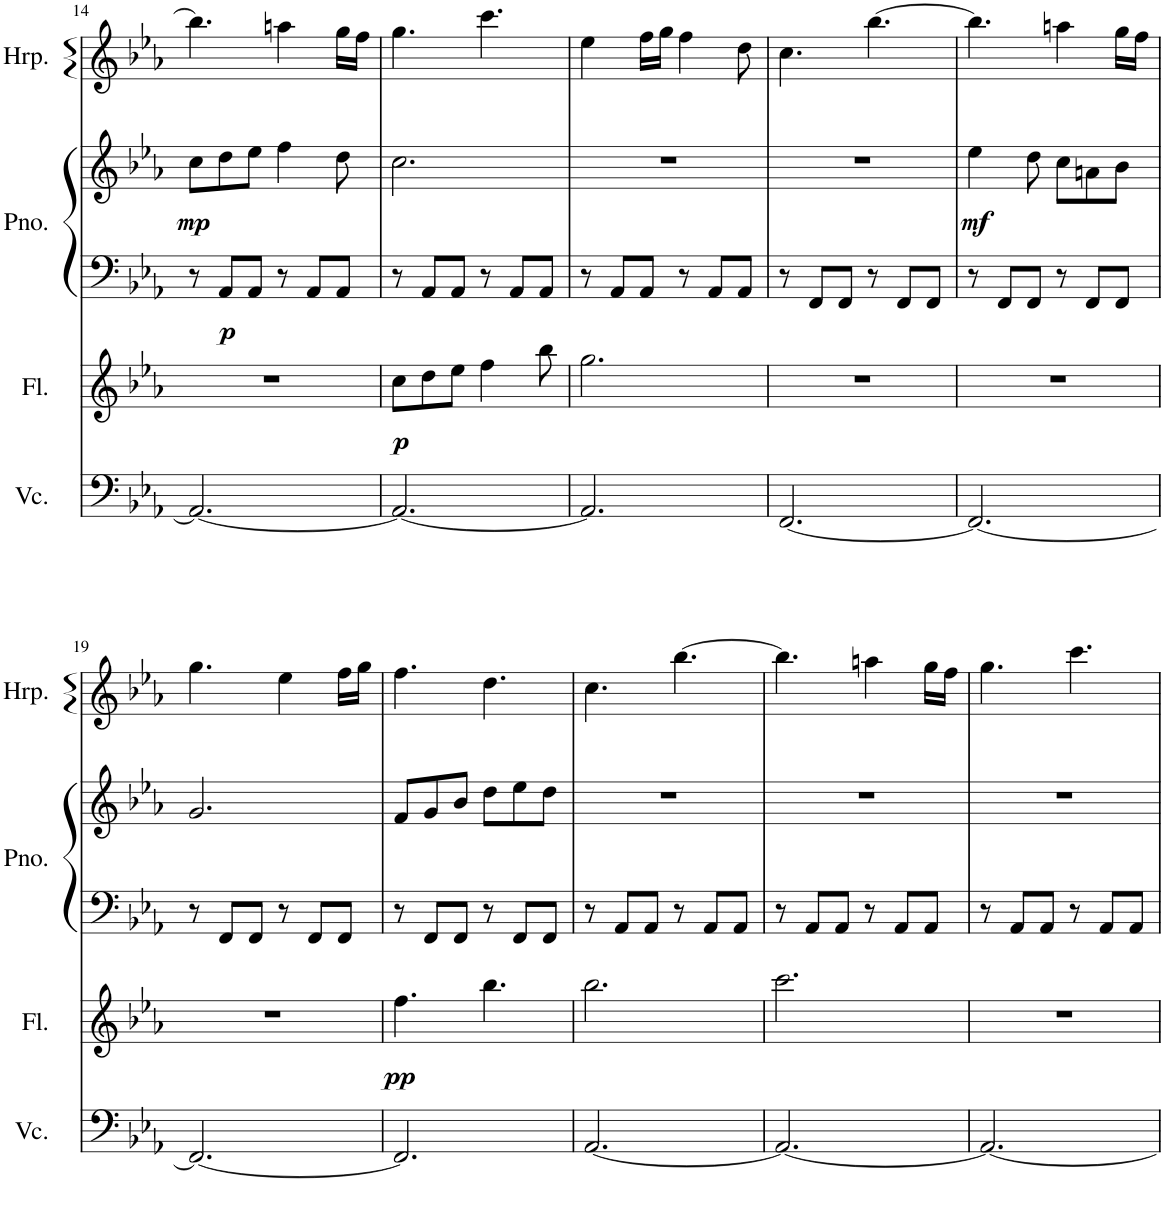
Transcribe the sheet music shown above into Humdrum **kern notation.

**kern	**kern	**dynam	**kern	**kern	**dynam	**kern
*part4	*part3	*part3	*part2	*part2	*part2	*part1
*staff5	*staff4	*staff4	*staff3	*staff2	*staff2/3	*staff1
*I"Violoncello	*I"Flute	*	*I"Piano	*	*	*I"Harp
*I'Vc.	*I'Fl.	*	*I'Pno.	*	*	*I'Hrp.
!!LO:PB:g=z
*clefF4	*clefG2	*	*clefF4	*clefG2	*	*clefG2
*k[b-e-a-]	*k[b-e-a-]	*	*k[b-e-a-]	*k[b-e-a-]	*	*k[b-e-a-]
*M6/8	*M6/8	*	*M6/8	*M6/8	*	*M6/8
=14	=14	=14	=14	=14	=14	=14
!	!	!	!	!	!LO:DY:b	!
2.AA-/_	2.r	.	8r	8cc\L	mp	4.bb-\]
!	!	!	!	!	!LO:DY:b=2	!
.	.	.	8AA-/L	8dd\	p	.
.	.	.	8AA-/J	8ee-\J	.	.
.	.	.	8r	4ff\	.	4aan\
.	.	.	8AA-/L	.	.	.
.	.	.	8AA-/J	8dd\	.	16gg\LL
.	.	.	.	.	.	16ff\JJ
=15	=15	=15	=15	=15	=15	=15
!	!	!LO:DY:b	!	!	!	!
2.AA-/_	8cc\L	p	8r	2.cc\	.	4.gg\
.	8dd\	.	8AA-/L	.	.	.
.	8ee-\J	.	8AA-/J	.	.	.
.	4ff\	.	8r	.	.	4.ccc\
.	.	.	8AA-/L	.	.	.
.	8bb-\	.	8AA-/J	.	.	.
=16	=16	=16	=16	=16	=16	=16
2.AA-/]	2.gg\	.	8r	2.r	.	4ee-\
.	.	.	8AA-/L	.	.	.
.	.	.	8AA-/J	.	.	16ff\LL
.	.	.	.	.	.	16gg\JJ
.	.	.	8r	.	.	4ff\
.	.	.	8AA-/L	.	.	.
.	.	.	8AA-/J	.	.	8dd\
=17	=17	=17	=17	=17	=17	=17
[2.FF/	2.r	.	8r	2.r	.	4.cc\
.	.	.	8FF/L	.	.	.
.	.	.	8FF/J	.	.	.
.	.	.	8r	.	.	[4.bb-\
.	.	.	8FF/L	.	.	.
.	.	.	8FF/J	.	.	.
=18	=18	=18	=18	=18	=18	=18
!	!	!	!	!	!LO:DY:b	!
2.FF/_	2.r	.	8r	4ee-\	mf	4.bb-\]
.	.	.	8FF/L	.	.	.
.	.	.	8FF/J	8dd\	.	.
.	.	.	8r	8cc\L	.	4aan\
.	.	.	8FF/L	8an\	.	.
.	.	.	8FF/J	8b-\J	.	16gg\LL
.	.	.	.	.	.	16ff\JJ
!!LO:LB:g=z
=19	=19	=19	=19	=19	=19	=19
2.FF/_	2.r	.	8r	2.g/	.	4.gg\
.	.	.	8FF/L	.	.	.
.	.	.	8FF/J	.	.	.
.	.	.	8r	.	.	4ee-\
.	.	.	8FF/L	.	.	.
.	.	.	8FF/J	.	.	16ff\LL
.	.	.	.	.	.	16gg\JJ
=20	=20	=20	=20	=20	=20	=20
!	!	!LO:DY:b	!	!	!	!
2.FF/]	4.ff\	pp	8r	8f/L	.	4.ff\
.	.	.	8FF/L	8g/	.	.
.	.	.	8FF/J	8b-/J	.	.
.	4.bb-\	.	8r	8dd\L	.	4.dd\
.	.	.	8FF/L	8ee-\	.	.
.	.	.	8FF/J	8dd\J	.	.
=21	=21	=21	=21	=21	=21	=21
[2.AA-/	2.bb-\	.	8r	2.r	.	4.cc\
.	.	.	8AA-/L	.	.	.
.	.	.	8AA-/J	.	.	.
.	.	.	8r	.	.	[4.bb-\
.	.	.	8AA-/L	.	.	.
.	.	.	8AA-/J	.	.	.
=22	=22	=22	=22	=22	=22	=22
2.AA-/_	2.ccc\	.	8r	2.r	.	4.bb-\]
.	.	.	8AA-/L	.	.	.
.	.	.	8AA-/J	.	.	.
.	.	.	8r	.	.	4aan\
.	.	.	8AA-/L	.	.	.
.	.	.	8AA-/J	.	.	16gg\LL
.	.	.	.	.	.	16ff\JJ
=23	=23	=23	=23	=23	=23	=23
2.AA-/_	2.r	.	8r	2.r	.	4.gg\
.	.	.	8AA-/L	.	.	.
.	.	.	8AA-/J	.	.	.
.	.	.	8r	.	.	4.ccc\
.	.	.	8AA-/L	.	.	.
.	.	.	8AA-/J	.	.	.
=	=	=	=	=	=	=
*-	*-	*-	*-	*-	*-	*-
